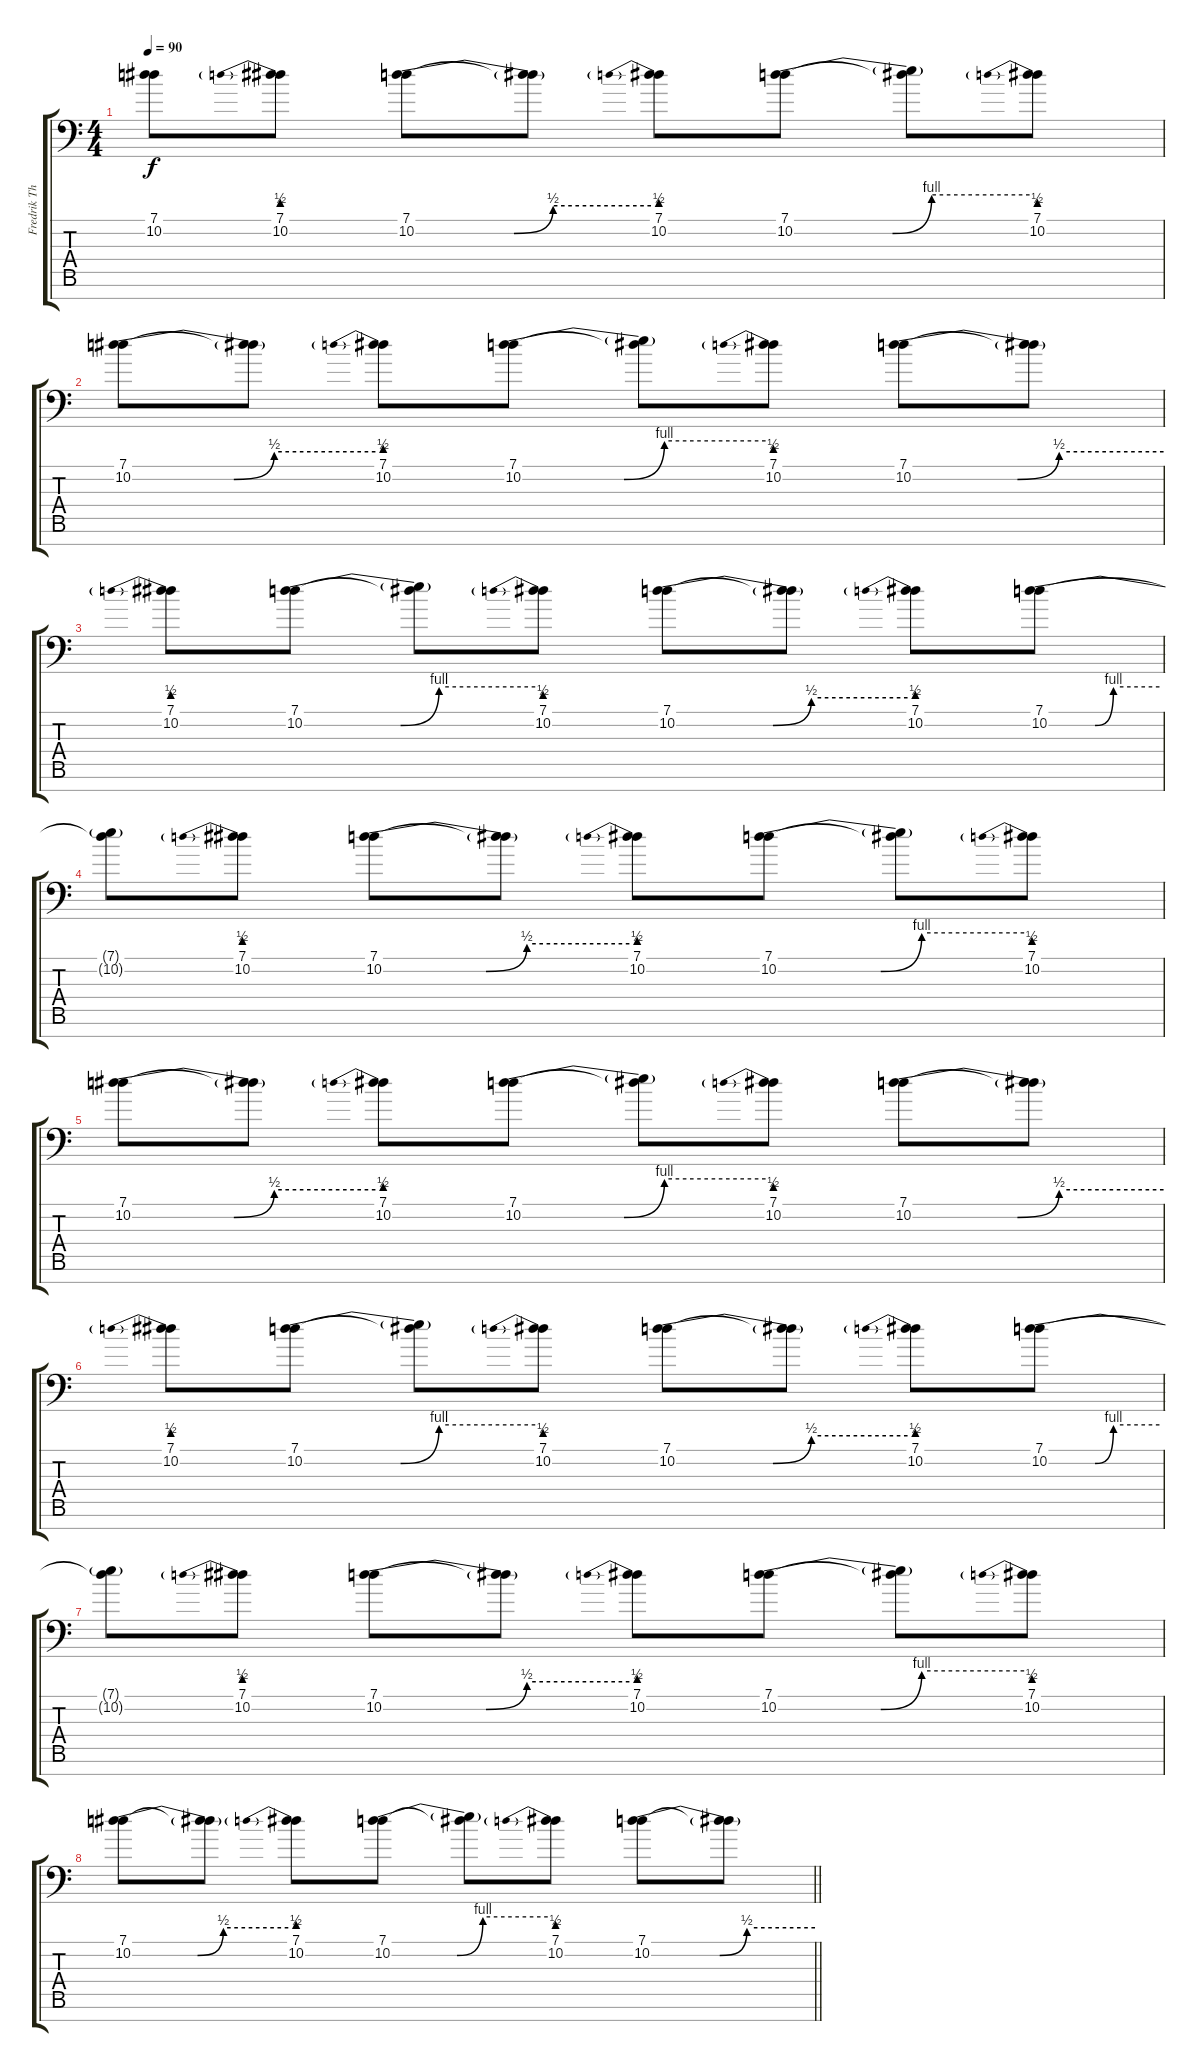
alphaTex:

\track ("Fredrik Thordendal" "Fredrik Th") {instrument distortionguitar}
\staff {score tabs}
\tuning (Ab3 E3 B2 Gb2 Db2 Ab1 Eb1) {hide}
\ts (4 4)
\section ("" "")
\tempo 90
\clef f4
\ks c
(7.1{t} 10.2{t}).8{dy f} (7.1 10.2{be (prebend 0 2 60 2)}).8 (7.1 10.2{be (custom 0 0 25 0 35 2 60 2)}).8{volume 7} (7.1{t} 10.2{t}).8 (7.1 10.2{be (prebend 0 2 60 2)}).8 (7.1 10.2{be (custom 0 0 25 0 35 4 60 4)}).8 (7.1{t} 10.2{t}).8 (7.1 10.2{be (prebend 0 2 60 2)}).8 |
(7.1 10.2{be (custom 0 0 25 0 35 2 60 2)}).8 (7.1{t} 10.2{t}).8 (7.1 10.2{be (prebend 0 2 60 2)}).8 (7.1 10.2{be (custom 0 0 25 0 35 4 60 4)}).8 (7.1{t} 10.2{t}).8 (7.1 10.2{be (prebend 0 2 60 2)}).8 (7.1 10.2{be (custom 0 0 25 0 35 2 60 2)}).8 (7.1{t} 10.2{t}).8 |
(7.1 10.2{be (prebend 0 2 60 2)}).8 (7.1 10.2{be (custom 0 0 25 0 35 4 60 4)}).8 (7.1{t} 10.2{t}).8 (7.1 10.2{be (prebend 0 2 60 2)}).8 (7.1 10.2{be (custom 0 0 25 0 35 2 60 2)}).8 (7.1{t} 10.2{t}).8 (7.1 10.2{be (prebend 0 2 60 2)}).8 (7.1 10.2{be (custom 0 0 25 0 35 4 60 4)}).8 |
(7.1{t} 10.2{t}).8 (7.1 10.2{be (prebend 0 2 60 2)}).8 (7.1 10.2{be (custom 0 0 25 0 35 2 60 2)}).8 (7.1{t} 10.2{t}).8 (7.1 10.2{be (prebend 0 2 60 2)}).8 (7.1 10.2{be (custom 0 0 25 0 35 4 60 4)}).8 (7.1{t} 10.2{t}).8 (7.1 10.2{be (prebend 0 2 60 2)}).8 |
(7.1 10.2{be (custom 0 0 25 0 35 2 60 2)}).8 (7.1{t} 10.2{t}).8 (7.1 10.2{be (prebend 0 2 60 2)}).8 (7.1 10.2{be (custom 0 0 25 0 35 4 60 4)}).8{volume 4} (7.1{t} 10.2{t}).8 (7.1 10.2{be (prebend 0 2 60 2)}).8 (7.1 10.2{be (custom 0 0 25 0 35 2 60 2)}).8 (7.1{t} 10.2{t}).8 |
(7.1 10.2{be (prebend 0 2 60 2)}).8 (7.1 10.2{be (custom 0 0 25 0 35 4 60 4)}).8 (7.1{t} 10.2{t}).8 (7.1 10.2{be (prebend 0 2 60 2)}).8 (7.1 10.2{be (custom 0 0 25 0 35 2 60 2)}).8 (7.1{t} 10.2{t}).8 (7.1 10.2{be (prebend 0 2 60 2)}).8 (7.1 10.2{be (custom 0 0 25 0 35 4 60 4)}).8 |
(7.1{t} 10.2{t}).8 (7.1 10.2{be (prebend 0 2 60 2)}).8 (7.1 10.2{be (custom 0 0 25 0 35 2 60 2)}).8 (7.1{t} 10.2{t}).8 (7.1 10.2{be (prebend 0 2 60 2)}).8 (7.1 10.2{be (custom 0 0 25 0 35 4 60 4)}).8 (7.1{t} 10.2{t}).8 (7.1 10.2{be (prebend 0 2 60 2)}).8 |
\barLineRight lightlight
(7.1 10.2{be (custom 0 0 25 0 35 2 60 2)}).8 (7.1{t} 10.2{t}).8 (7.1 10.2{be (prebend 0 2 60 2)}).8 (7.1 10.2{be (custom 0 0 25 0 35 4 60 4)}).8 (7.1{t} 10.2{t}).8 (7.1 10.2{be (prebend 0 2 60 2)}).8 (7.1 10.2{be (custom 0 0 25 0 35 2 60 2)}).8 (7.1{t} 10.2{t}).8
